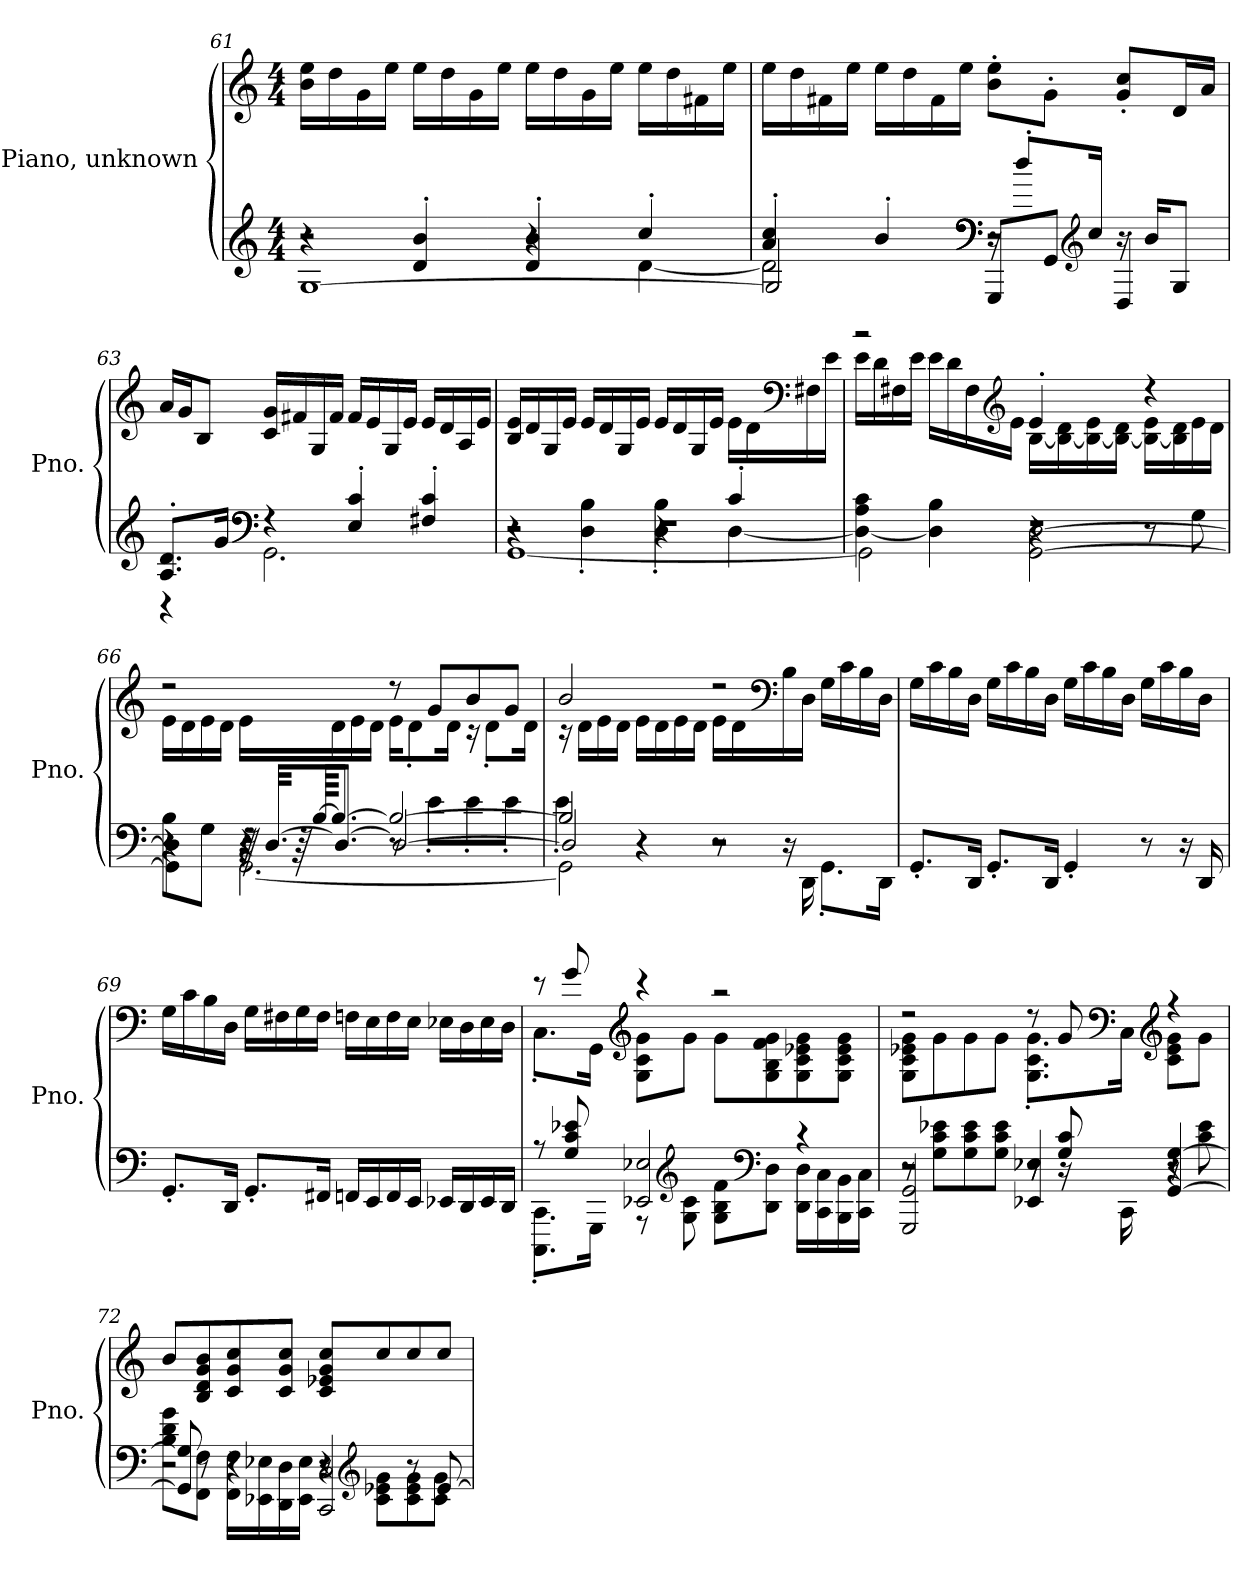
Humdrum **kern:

**kern	**kern
*part1	*part1
*staff2	*staff1
*I"Piano, unknown	*
*I'Pno.	*
!!LO:PB:g=z
*clefG2	*clefG2
*k[]	*k[]
*M4/4	*M4/4
=61	=61
*^	*
*	*^	*
4r	2r	[1G	16b\ 16ee\LL
.	.	.	16dd\
.	.	.	16g\
.	.	.	16ee\JJ
4d/' 4b/'	.	.	16ee\LL
.	.	.	16dd\
.	.	.	16g\
.	.	.	16ee\JJ
4d/' 4b/'	4r	.	16ee\LL
.	.	.	16dd\
.	.	.	16g\
.	.	.	16ee\JJ
4cc'/	[4d\	.	16ee\LL
.	.	.	16dd\
.	.	.	16f#X\
.	.	.	16ee\JJ
=62	=62	=62	=62
4a/' 4cc/'	2d\]	2G/]	16ee\LL
.	.	.	16dd\
.	.	.	16f#X\
.	.	.	16ee\JJ
4b'/	.	.	16ee\LL
.	.	.	16dd\
.	.	.	16f#\
.	.	.	16ee\JJ
*clefF4	*	*	*
16r	2r	8GGG/L	8b\' 8ee\'L
8dd'/L	.	.	.
.	.	8GG/J	8g'\J
*clefG2	*	*	*
16cc/Jk	.	.	.
16r	.	4D'/	8g/' 8cc/'L
16b/KL	.	.	.
8G/J	.	.	16d/L
.	.	.	16a/JJ
*	*v	*v	*
!!LO:LB:g=z
=63	=63	=63
8.A/' 8.d/'L	4r	16a/LL
.	.	16g/J
.	.	8B/J
16g/Jk	.	.
*clefF4	*	*
4r	2.GG\	16c/ 16g/LL
.	.	16f#X/
.	.	16G/
.	.	16f#/JJ
4E/' 4c/'	.	16f#/LL
.	.	16e/
.	.	16G/
.	.	16e/JJ
4F#X/' 4c/'	.	16e/LL
.	.	16d/
.	.	16A/
.	.	16e/JJ
=64	=64	=64
*^	*^	*
1r	4r	2r	[1GG	16B/ 16e/LL
.	.	.	.	16d/
.	.	.	.	16G/
.	.	.	.	16e/JJ
.	4D\' 4B\'	.	.	16e/LL
.	.	.	.	16d/
.	.	.	.	16G/
.	.	.	.	16e/JJ
.	4D\' 4B\'	4r	.	16e/LL
.	.	.	.	16d/
.	.	.	.	16G/
.	.	.	.	16e/JJ
.	[4D\	4c'/	.	16e\LL
.	.	.	.	16d\
*	*	*	*	*clefF4
.	.	.	.	16F#X\
.	.	.	.	16e\JJ
*	*	*v	*v	*
!!LO:LB:g=z
=65	=65	=65	=65
*	*	*	*^
1r	4D\_ 4A\ 4c\	2GG\]	2r	16e\LL
.	.	.	.	16d\
.	.	.	.	16F#X\
.	.	.	.	16e\JJ
.	4D\] 4B\	.	.	16e\LL
.	.	.	.	16d\
.	.	.	.	16F#\
*	*	*	*clefG2	*
.	.	.	.	16e\JJ
.	4r	[2GG\ [2D\	4e'/	[16B\LL
.	.	.	.	16B\_ 16d\
.	.	.	.	16B\_ 16e\
.	.	.	.	16B\_ 16d\JJ
.	8r	.	4r	16B\_ 16e\LL
.	.	.	.	16B\] 16d\
.	8G\	.	.	16e\
.	.	.	.	16d\JJ
=66	=66	=66	=66	=66
*	*	*^	*	*
4r	8B\L	4r	4GG\] 4D\]	2r	16e\LL
.	.	.	.	.	16d\
.	8G\J	.	.	.	16e\
.	.	.	.	.	16d\JJ
32r	4r	64r	[2.GG\	.	16e\LL
.	.	[32.D/KKL	.	.	.
64r	.	.	.	.	.
[64B/KKKL	.	.	.	.	.
8.B/J_	.	8.D/J_	.	.	16d\
.	.	.	.	.	16e\
.	.	.	.	.	16d\JJ
2B/_	8r	2D/_	.	8r	16e\KL
.	.	.	.	.	8d'\
.	8e'\L	.	.	8g/L	.
.	.	.	.	.	16d\Jk
.	8e'\	.	.	8b/	16r
.	.	.	.	.	8d'\L
.	8e'\J	.	.	8g/J	.
.	.	.	.	.	16d\Jk
!!LO:LB:g=z	!!
=67	=67	=67	=67	=67	=67
2B/]	4e'\	2D/]	2GG\]	2b/	16r
.	.	.	.	.	16d\LL
.	.	.	.	.	16e\
.	.	.	.	.	16d\JJ
.	4r	.	.	.	16e\LL
.	.	.	.	.	16d\
.	.	.	.	.	16e\
.	.	.	.	.	16d\JJ
2r	8r	2r	2r	2r	16e\LL
.	.	.	.	.	16d\
*	*	*	*	*clefF4	*
.	16r	.	.	.	16B\
.	16DD\	.	.	.	16D\JJ
.	8.GG'\L	.	.	.	16G\LL
.	.	.	.	.	16c\
.	.	.	.	.	16B\
.	16DD\Jk	.	.	.	16D\JJ
*v	*v	*v	*v	*	*
*	*v	*v
=68	=68
8.GG'/L	16G\LL
.	16c\
.	16B\
16DD/Jk	16D\JJ
8.GG'/L	16G\LL
.	16c\
.	16B\
16DD/Jk	16D\JJ
4GG'/	16G\LL
.	16c\
.	16B\
.	16D\JJ
8r	16G\LL
.	16c\
16r	16B\
16DD/	16D\JJ
!!LO:LB:g=z
=69	=69
8.GG'/L	16G\LL
.	16c\
.	16B\
16DD/Jk	16D\JJ
8.GG'/L	16G\LL
.	16F#X\
.	16G\
16FF#X/Jk	16F#\JJ
16FFn/LL	16Fn\LL
16EE/	16E\
16FF/	16F\
16EE/JJ	16E\JJ
16EE-X/LL	16E-X\LL
16DD/	16D\
16EE-/	16E-\
16DD/JJ	16D\JJ
=70	=70
*^	*^
8r	8.CCC\' 8.CC\'L	8r	8.C'\L
8G/ 8c/ 8e-X/	.	8g/	.
.	16GGG\Jk	.	16GG\Jk
*	*	*clefG2	*
2EE-X/ 2E-X/	8r	4r	8G\ 8c\ 8g\L
*clefG2	*	*	*
.	8G\ 8c\	.	8g\J
.	8G\ 8B\ 8f\L	2r	8g\L
*clefF4	*	*	*
.	8DD\ 8D\J	.	8G\ 8B\ 8f\ 8g\
4r	16DD\ 16D\LL	.	8G\ 8c\ 8e-X\ 8g\
.	16CC\ 16C\	.	.
.	16BBB\ 16BB\	.	8G\ 8c\ 8e-\ 8g\J
.	16CC\ 16C\JJ	.	.
!!LO:LB:g=z	!!
=71	=71	=71	=71
*	*^	*	*
2r	8r	2GGG/ 2GG/	2r	8G\ 8c\ 8e-X\ 8g\L
.	8G\ 8c\ 8e-X\L	.	.	8g\
.	8G\ 8c\ 8e-\	.	.	8g\
.	8G\ 8c\ 8e-\J	.	.	8g\J
8r	8r	4EE-X/ 4E-X/	8r	8.G\' 8.c\' 8.g\'L
8G/ 8c/	16r	.	8g/	.
*	*	*	*clefF4	*
.	16CC\	.	.	16C\Jk
*	*	*	*clefG2	*
4r	8r	[4GG/ [4G/	4r	8c\ 8e-\ 8g\L
.	8c\ 8e-\	.	.	8g\J
*	*	*	*v	*v
=72	=72	=72	=72
2r	8B\ 8d\ 8g\L	8GG/] 8G/]	8b/L
.	8FF\ 8F\J	8r	8B/ 8d/ 8g/ 8b/
.	16FF\ 16F\LL	4r	8c/ 8g/ 8cc/
.	16EE-X\ 16E-X\	.	.
.	16DD\ 16D\	.	8c/ 8g/ 8cc/J
.	16EE-\ 16E-\JJ	.	.
4r	8r	2CC/ 2C/	8c/ 8e-X/ 8g/ 8cc/L
*clefG2	*	*	*
.	8c\ 8e-X\ 8g\L	.	8cc/
8r	8c\ 8e-\ 8g\	.	8cc/
[8e-/	8c\ 8g\J	.	8cc/J
*v	*v	*v	*
=	=
*-	*-
